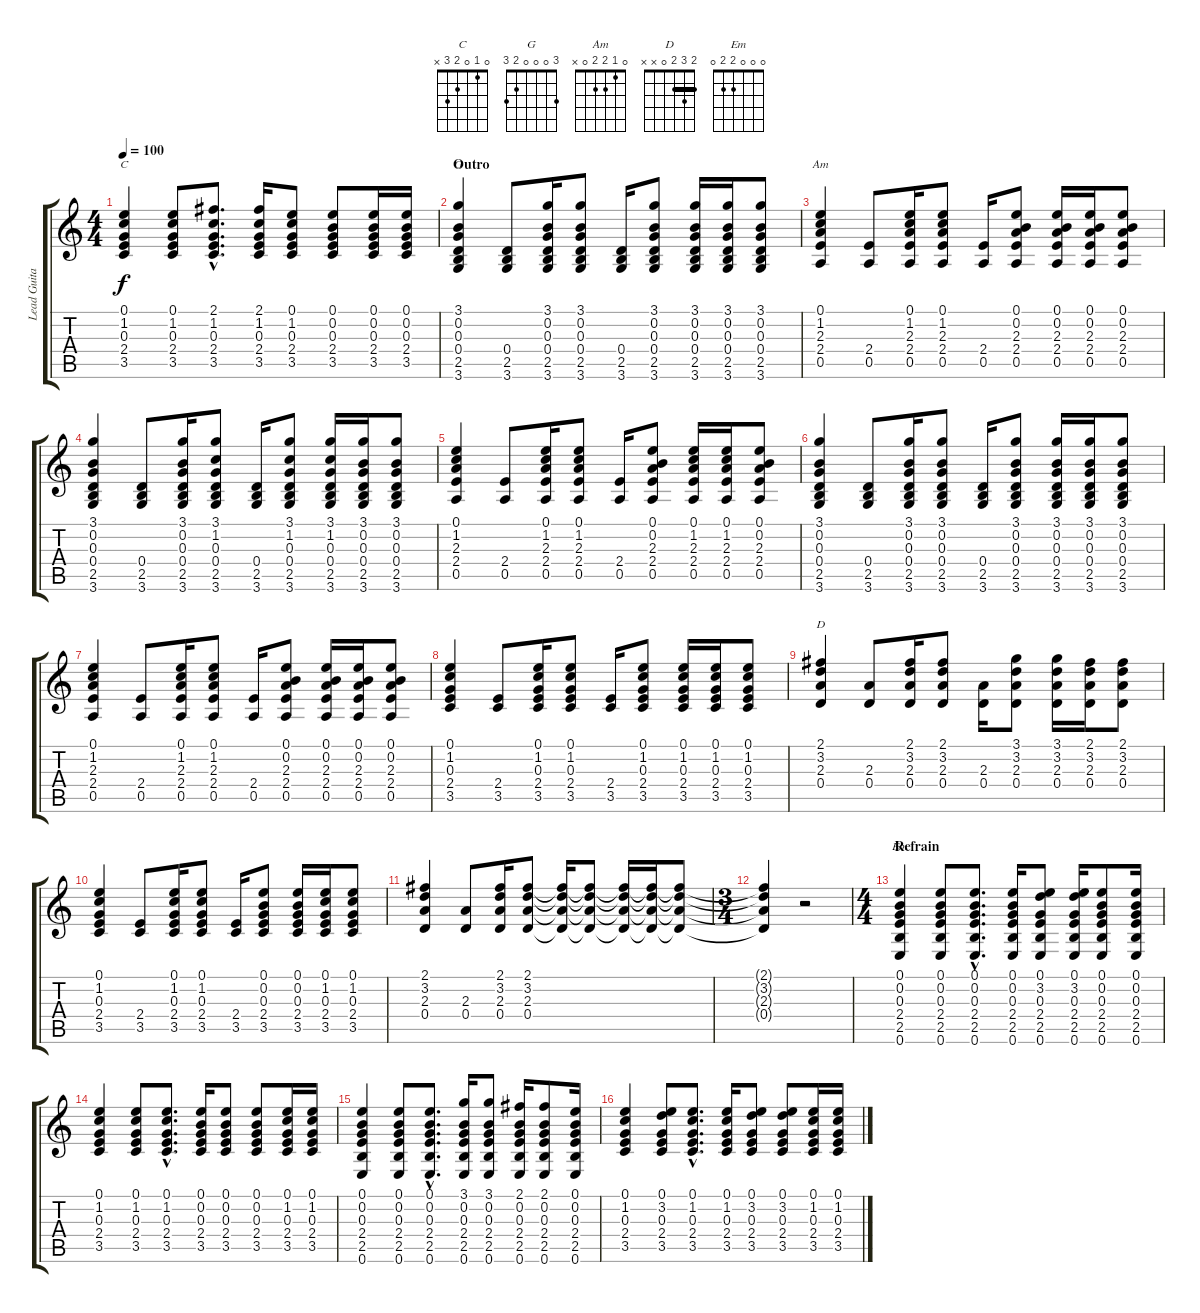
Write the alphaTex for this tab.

\track ("Lead Guitar" "Lead Guita") {instrument acousticguitarsteel}
\staff {score tabs}
\tuning (E4 B3 G3 D3 A2 E2) {hide}
\chord ("C" 0 1 0 2 3 x)
\chord ("G" 3 0 0 0 2 3)
\chord ("Am" 0 1 2 2 0 x)
\chord ("D" 2 3 2 0 x x) {barre 2}
\chord ("Em" 0 0 0 2 2 0)
\ts (4 4)
\tempo 100
\clef g2
\ks c
(0.1 1.2 0.3 2.4 3.5).4{ch "C" dy f} (0.1 1.2 0.3 2.4 3.5).8 (2.1{hac} 1.2{hac} 0.3{hac} 2.4{hac} 3.5{hac}).8{d} (2.1 1.2 0.3 2.4 3.5).16 (0.1 1.2 0.3 2.4 3.5).8 (0.1 0.2 0.3 2.4 3.5).8 (0.1 0.2 0.3 2.4 3.5).16 (0.1 0.2 0.3 2.4 3.5).16 |
\section ("" "Outro")
(3.1 0.2 0.3 0.4 2.5 3.6).4{ch "G"} (0.4 2.5 3.6).8 (3.1 0.2 0.3 0.4 2.5 3.6).16 (3.1 0.2 0.3 0.4 2.5 3.6).8 (0.4 2.5 3.6).16 (3.1 0.2 0.3 0.4 2.5 3.6).8 (3.1 0.2 0.3 0.4 2.5 3.6).16 (3.1 0.2 0.3 0.4 2.5 3.6).16 (3.1 0.2 0.3 0.4 2.5 3.6).8 |
(0.1 1.2 2.3 2.4 0.5).4{ch "Am"} (2.4 0.5).8 (0.1 1.2 2.3 2.4 0.5).16 (0.1 1.2 2.3 2.4 0.5).8 (2.4 0.5).16 (0.1 0.2 2.3 2.4 0.5).8 (0.1 0.2 2.3 2.4 0.5).16 (0.1 0.2 2.3 2.4 0.5).16 (0.1 0.2 2.3 2.4 0.5).8 |
(3.1 0.2 0.3 0.4 2.5 3.6).4 (0.4 2.5 3.6).8 (3.1 0.2 0.3 0.4 2.5 3.6).16 (3.1 1.2 0.3 0.4 2.5 3.6).8 (0.4 2.5 3.6).16 (3.1 1.2 0.3 0.4 2.5 3.6).8 (3.1 1.2 0.3 0.4 2.5 3.6).16 (3.1 0.2 0.3 0.4 2.5 3.6).16 (3.1 0.2 0.3 0.4 2.5 3.6).8 |
(0.1 1.2 2.3 2.4 0.5).4 (2.4 0.5).8 (0.1 1.2 2.3 2.4 0.5).16 (0.1 1.2 2.3 2.4 0.5).8 (2.4 0.5).16 (0.1 0.2 2.3 2.4 0.5).8 (0.1 1.2 2.3 2.4 0.5).16 (0.1 1.2 2.3 2.4 0.5).16 (0.1 0.2 2.3 2.4 0.5).8 |
(3.1 0.2 0.3 0.4 2.5 3.6).4 (0.4 2.5 3.6).8 (3.1 0.2 0.3 0.4 2.5 3.6).16 (3.1 0.2 0.3 0.4 2.5 3.6).8 (0.4 2.5 3.6).16 (3.1 0.2 0.3 0.4 2.5 3.6).8 (3.1 0.2 0.3 0.4 2.5 3.6).16 (3.1 0.2 0.3 0.4 2.5 3.6).16 (3.1 0.2 0.3 0.4 2.5 3.6).8 |
(0.1 1.2 2.3 2.4 0.5).4 (2.4 0.5).8 (0.1 1.2 2.3 2.4 0.5).16 (0.1 1.2 2.3 2.4 0.5).8 (2.4 0.5).16 (0.1 0.2 2.3 2.4 0.5).8 (0.1 0.2 2.3 2.4 0.5).16 (0.1 0.2 2.3 2.4 0.5).16 (0.1 0.2 2.3 2.4 0.5).8 |
(0.1 1.2 0.3 2.4 3.5).4 (2.4 3.5).8 (0.1 1.2 0.3 2.4 3.5).16 (0.1 1.2 0.3 2.4 3.5).8 (2.4 3.5).16 (0.1 1.2 0.3 2.4 3.5).8 (0.1 1.2 0.3 2.4 3.5).16 (0.1 1.2 0.3 2.4 3.5).16 (0.1 1.2 0.3 2.4 3.5).8 |
(2.1 3.2 2.3 0.4).4{ch "D"} (2.3 0.4).8 (2.1 3.2 2.3 0.4).16 (2.1 3.2 2.3 0.4).8 (2.3 0.4).16 (3.1 3.2 2.3 0.4).8 (3.1 3.2 2.3 0.4).16 (2.1 3.2 2.3 0.4).16 (2.1 3.2 2.3 0.4).8 |
(0.1 1.2 0.3 2.4 3.5).4 (2.4 3.5).8 (0.1 1.2 0.3 2.4 3.5).16 (0.1 1.2 0.3 2.4 3.5).8 (2.4 3.5).16 (0.1 0.2 0.3 2.4 3.5).8 (0.1 0.2 0.3 2.4 3.5).16 (0.1 1.2 0.3 2.4 3.5).16 (0.1 1.2 0.3 2.4 3.5).8 |
(2.1 3.2 2.3 0.4).4 (2.3 0.4).8 (2.1 3.2 2.3 0.4).16 (2.1 3.2 2.3 0.4).8 (2.1{t} 3.2{t} 2.3{t} 0.4{t}).16 (2.1{t} 3.2{t} 2.3{t} 0.4{t}).8 (2.1{t} 3.2{t} 2.3{t} 0.4{t}).16 (2.1{t} 3.2{t} 2.3{t} 0.4{t}).16 (2.1{t} 3.2{t} 2.3{t} 0.4{t}).8 |
\ts (3 4)
(2.1{t} 3.2{t} 2.3{t} 0.4{t}).4 r.2 |
\ts (4 4)
\section ("" "Refrain")
(0.1 0.2 0.3 2.4 2.5 0.6).4{ch "Em"} (0.1 0.2 0.3 2.4 2.5 0.6).8 (0.1{hac} 0.2{hac} 0.3{hac} 2.4{hac} 2.5{hac} 0.6{hac}).8{d} (0.1 0.2 0.3 2.4 2.5 0.6).16 (0.1 3.2 0.3 2.4 2.5 0.6).8 (0.1 3.2 0.3 2.4 2.5 0.6).16 (0.1 0.2 0.3 2.4 2.5 0.6).8 (0.1 0.2 0.3 2.4 2.5 0.6).16 |
(0.1 1.2 0.3 2.4 3.5).4 (0.1 1.2 0.3 2.4 3.5).8 (0.1{hac} 1.2{hac} 0.3{hac} 2.4{hac} 3.5{hac}).8{d} (0.1 0.2 0.3 2.4 3.5).16 (0.1 0.2 0.3 2.4 3.5).8 (0.1 0.2 0.3 2.4 3.5).8 (0.1 1.2 0.3 2.4 3.5).16 (0.1 1.2 0.3 2.4 3.5).16 |
(0.1 0.2 0.3 2.4 2.5 0.6).4 (0.1 0.2 0.3 2.4 2.5 0.6).8 (0.1{hac} 0.2{hac} 0.3{hac} 2.4{hac} 2.5{hac} 0.6{hac}).8{d} (3.1 0.2 0.3 2.4 2.5 0.6).16 (3.1 0.2 0.3 2.4 2.5 0.6).8 (2.1 0.2 0.3 2.4 2.5 0.6).16 (2.1 0.2 0.3 2.4 2.5 0.6).8 (0.1 0.2 0.3 2.4 2.5 0.6).16 |
(0.1 1.2 0.3 2.4 3.5).4 (0.1 3.2 0.3 2.4 3.5).8 (0.1{hac} 1.2{hac} 0.3{hac} 2.4{hac} 3.5{hac}).8{d} (0.1 1.2 0.3 2.4 3.5).16 (0.1 3.2 0.3 2.4 3.5).8 (0.1 3.2 0.3 2.4 3.5).8 (0.1 1.2 0.3 2.4 3.5).16 (0.1 1.2 0.3 2.4 3.5).16
